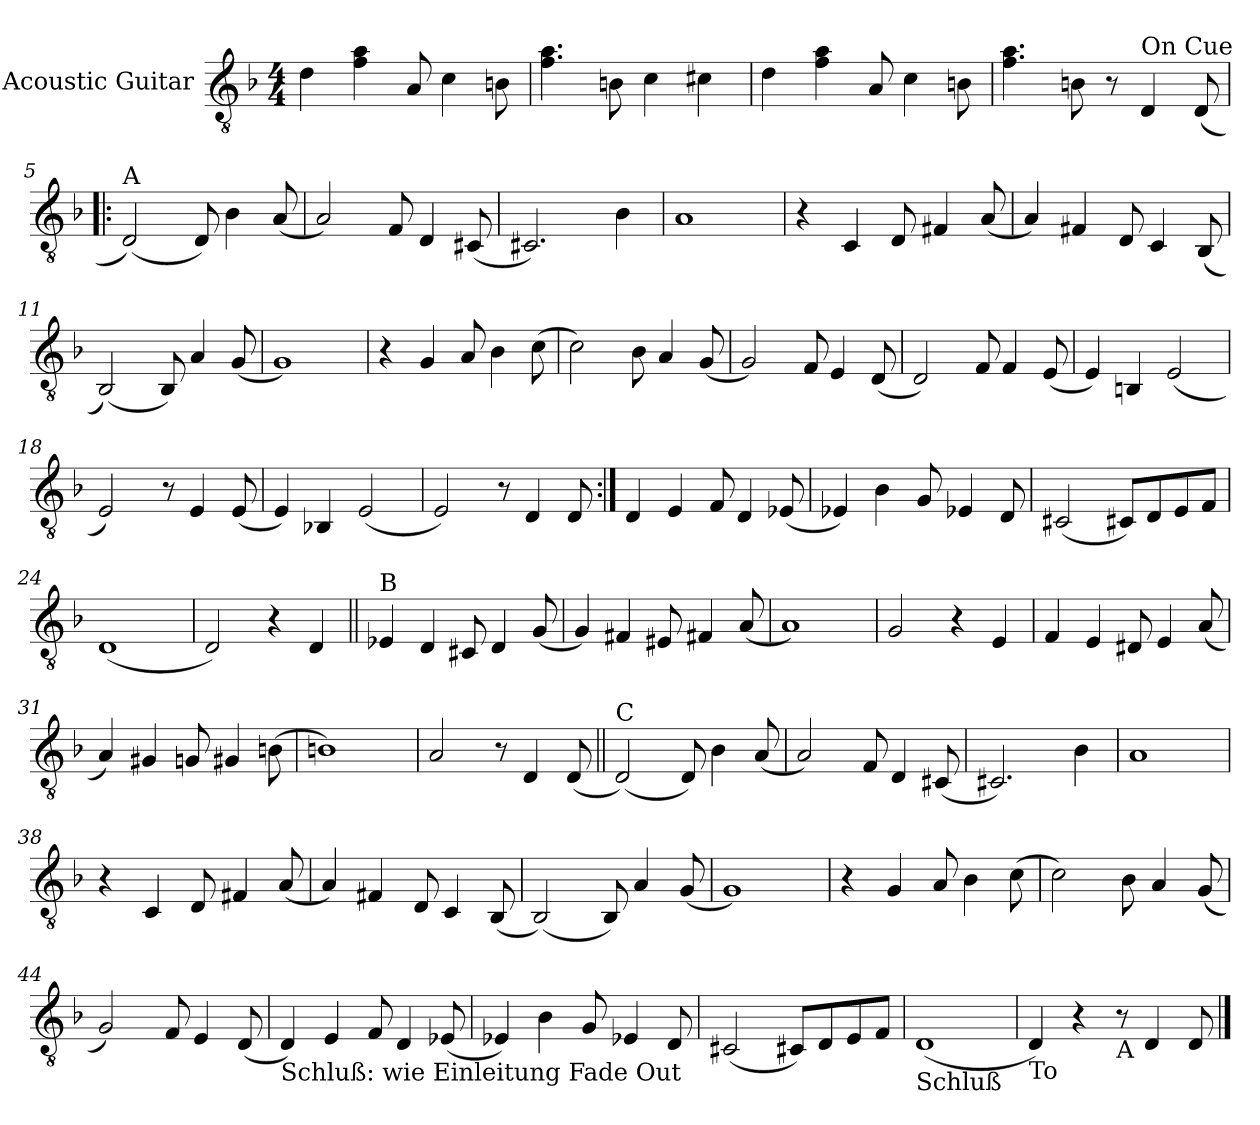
**kern
*part1
*staff1
*I"Acoustic Guitar
*I'Ac Gtr
*clefGv2
*k[b-]
*F:
*M4/4
=1
4d\
4f\ 4a\
8A/
4c\
8Bn\
=2
4.f\ 4.a\
8Bn\
4c\
4c#X\
=3
4d\
4f\ 4a\
8A/
4c\
8Bn\
=4
4.f\ 4.a\
8Bn\
8r
!LO:TX:a:t=On Cue
4D/
(8D/
!!LO:LB:g=z
=5!|:
!LO:TX:a:t=A
(2D/)
8D/)
4B-\
(8A/
=6
2A/)
8F/
4D/
(8C#X/
=7
2.C#X/)
4B-\
=8
1A
!!LO:LB:g=z
=9
4r
4C/
8D/
4F#X/
(8A/
=10
4A/)
4F#X/
8D/
4C/
(8BB-/
=11
(2BB-/)
8BB-/)
4A/
(8G/
=12
1G)
!!LO:LB:g=z
=13
4r
4G/
8A/
4B-\
(8c\
=14
2c\)
8B-\
4A/
(8G/
=15
2G/)
8F/
4E/
(8D/
=16
2D/)
8F/
4F/
(8E/
!!LO:LB:g=z
=17
4E/)
4BBn/
(2E/
=18
2E/)
8r
4E/
(8E/
=19
4E/)
4BB-X/
(2E/
=20
2E/)
8r
4D/
8D/
!!LO:LB:g=z
=21:|!
4D/
4E/
8F/
4D/
(8E-X/
=22
4E-X/)
4B-\
8G/
4E-X/
8D/
=23
(2C#X/
8C#X/L)
8D/
8E/
8F/J
=24
(1D
!!LO:LB:g=z
=25
2D/)
4r
4D/
=26||
!LO:TX:a:t=B
4E-X/
4D/
8C#X/
4D/
(8G/
=27
4G/)
4F#X/
8E#X/
4F#X/
(8A/
=28
1A)
!!LO:LB:g=z
=29
2G/
4r
4E/
=30
4F/
4E/
8D#X/
4E/
(8A/
=31
4A/)
4G#X/
8Gn/
4G#X/
(8Bn\
=32
1Bn)
!!LO:LB:g=z
=33
2A/
8r
4D/
(8D/
=34||
!LO:TX:a:t=C
(2D/)
8D/)
4B-\
(8A/
=35
2A/)
8F/
4D/
(8C#X/
=36
2.C#X/)
4B-\
!!LO:LB:g=z
=37
1A
=38
4r
4C/
8D/
4F#X/
(8A/
=39
4A/)
4F#X/
8D/
4C/
(8BB-/
=40
(2BB-/)
8BB-/)
4A/
(8G/
!!LO:LB:g=z
=41
1G)
=42
4r
4G/
8A/
4B-\
(8c\
=43
2c\)
8B-\
4A/
(8G/
=44
2G/)
8F/
4E/
(8D/
!!LO:LB:g=z
=45
!LO:TX:b:t=Schluß&colon; wie Einleitung Fade Out
4D/)
4E/
8F/
4D/
(8E-X/
=46
4E-X/)
4B-\
8G/
4E-X/
8D/
=47
(2C#X/
8C#X/L)
8D/
8E/
8F/J
=48
!LO:TX:b:t=Schluß
(1D
=49
!LO:TX:b:t=To
4D/)
4r
!LO:TX:b:t=A
8r
4D/
8D/
==
*-
